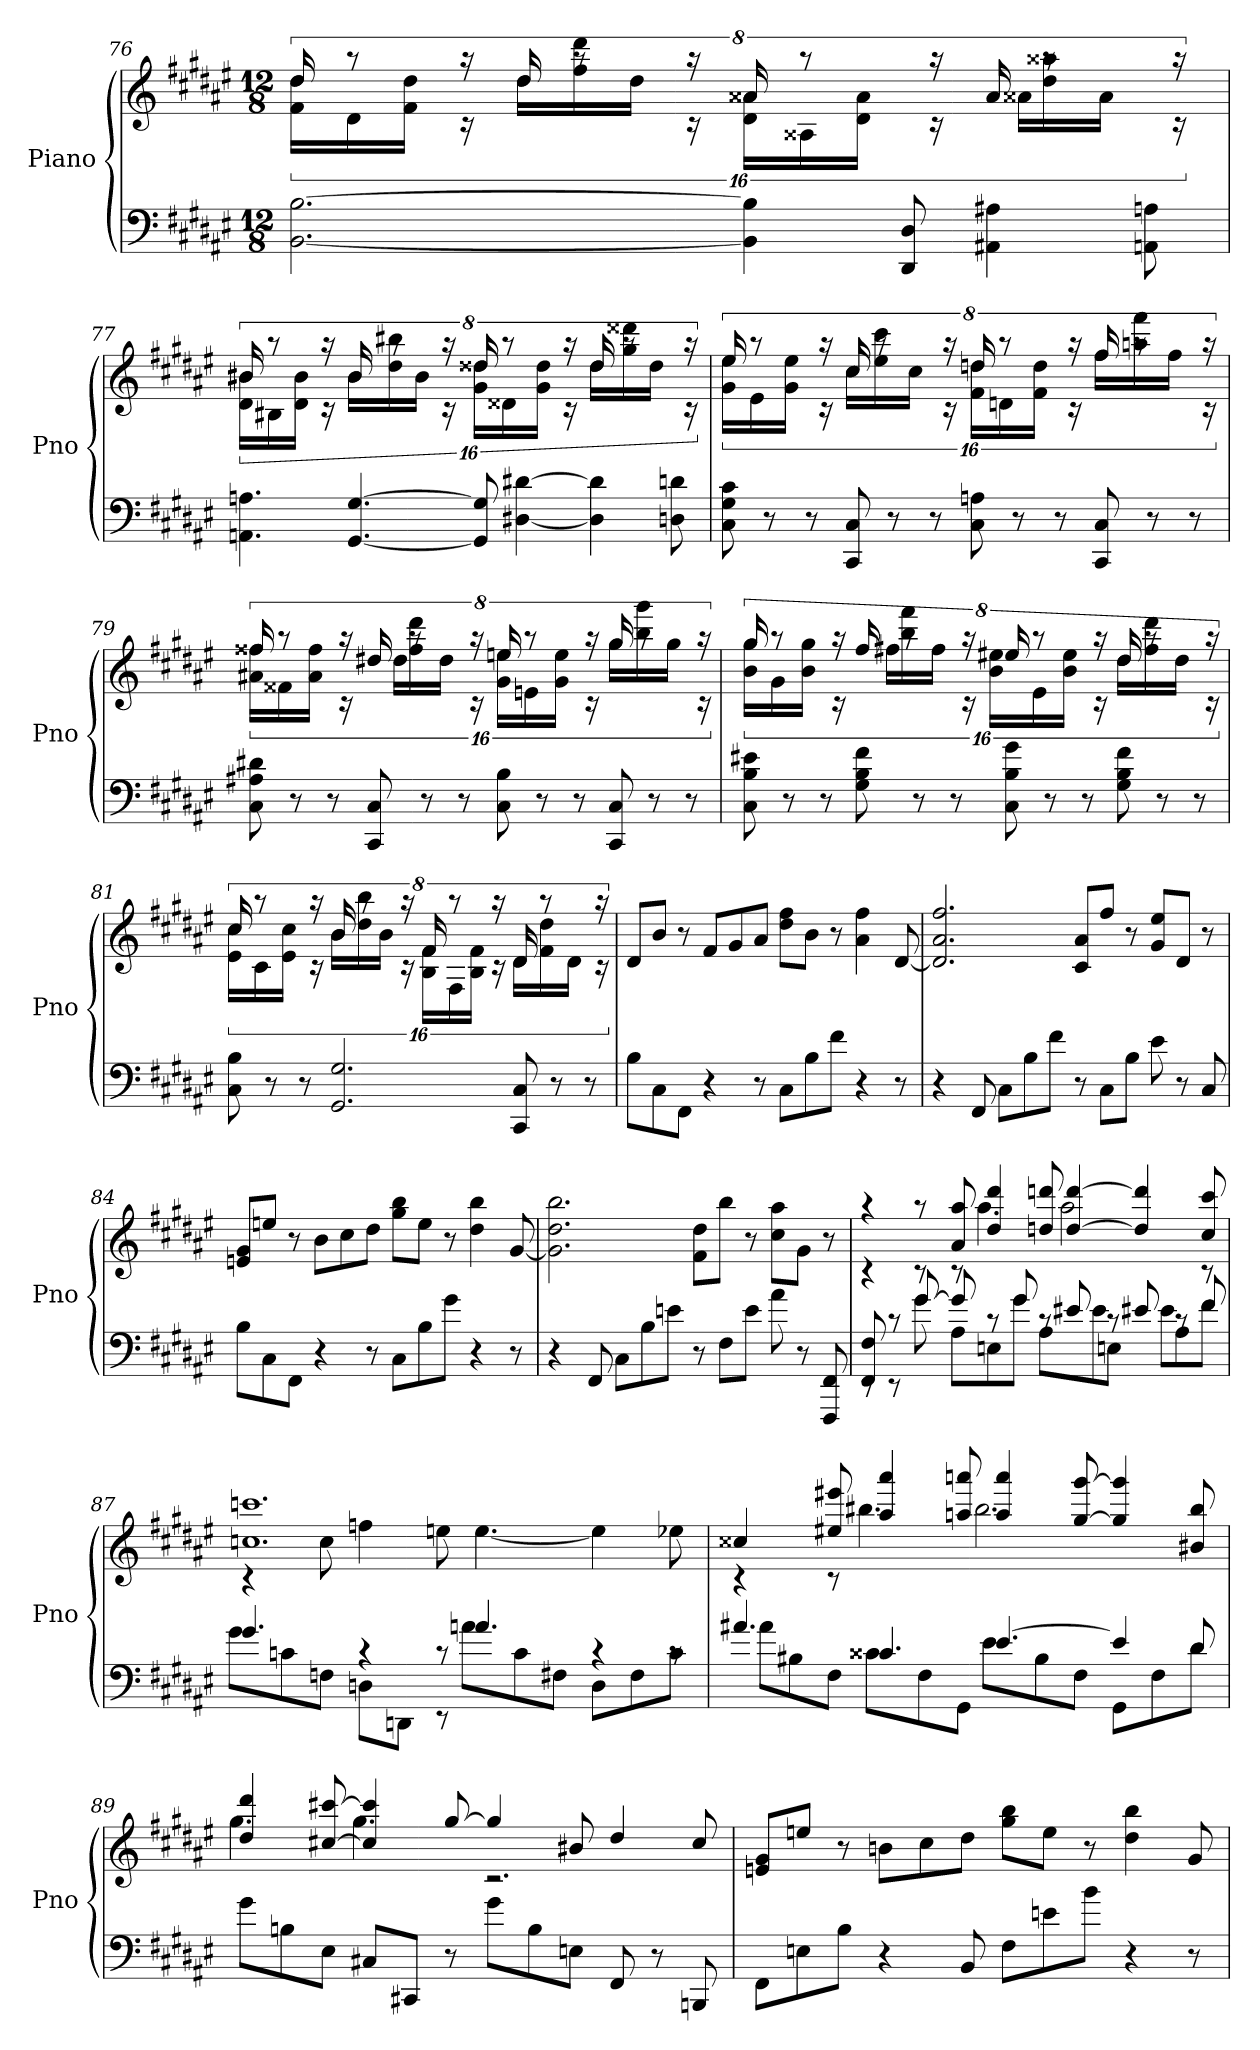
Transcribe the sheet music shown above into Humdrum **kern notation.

**kern	**kern
*part1	*part1
*staff2	*staff1
*I"Piano	*
*I'Pno	*
*clefF4	*clefG2
*k[f#c#g#d#a#e#]	*k[f#c#g#d#a#e#]
*M12/8	*M12/8
=76	=76
*	*^
[2.BB [2.B	32%3dd#	32%3f# 32%3dd#LL
.	16%3raa	32%3d#
.	.	32%3f# 32%3dd#JJ
.	32%3raa	32%3rc
.	32%3dd#	32%3dd#LL
.	16%3raa	32%3ff# 32%3ddd#
.	.	32%3dd#JJ
.	32%3raa	32%3rc
4BB] 4B]	32%3a##X	32%3d# 32%3a##XLL
.	16%3raa	32%3A##X
.	.	32%3d# 32%3a##JJ
8DD# 8D#	.	.
.	32%3raa	32%3rc
4AA#X 4A#X	32%3a##	32%3a##XLL
.	16%3raa	32%3dd# 32%3aa##X
.	.	32%3a##JJ
8AAn 8An	.	.
.	32%3raa	32%3rc
=77	=77	=77
4.AAn 4.An	32%3b#X	32%3d# 32%3b#XLL
.	16%3raa	32%3B#X
.	.	32%3d# 32%3b#JJ
.	32%3raa	32%3rc
[4.GG# [4.G#	32%3b#	32%3b#LL
.	16%3raa	32%3dd# 32%3bb#X
.	.	32%3b#JJ
.	32%3raa	32%3rc
8GG#] 8G#]	32%3dd##X	32%3g# 32%3dd##XLL
.	16%3raa	32%3d##X
[4D#X [4d#X	.	.
.	.	32%3g# 32%3dd##JJ
.	32%3raa	32%3rc
4D#] 4d#]	32%3dd##	32%3dd##LL
.	16%3raa	32%3gg# 32%3ddd##X
.	.	32%3dd##JJ
8Dn 8dn	.	.
.	32%3raa	32%3rc
=78	=78	=78
8C# 8G# 8c#	32%3ee#	32%3g# 32%3ee#LL
.	16%3raa	32%3e#
8r	.	.
.	.	32%3g# 32%3ee#JJ
8r	.	.
.	32%3raa	32%3rc
8CC# 8C#	32%3cc#	32%3cc#LL
.	16%3raa	32%3ee# 32%3ccc#
8r	.	.
.	.	32%3cc#JJ
8r	.	.
.	32%3raa	32%3rc
8C# 8An	32%3ddn	32%3f# 32%3ddLL
.	16%3raa	32%3dn
8r	.	.
.	.	32%3f# 32%3ddJJ
8r	.	.
.	32%3raa	32%3rc
8CC# 8C#	32%3ff#	32%3ff#LL
.	16%3raa	32%3aan 32%3fff#
8r	.	.
.	.	32%3ff#JJ
8r	.	.
.	32%3raa	32%3rc
=79	=79	=79
8C# 8A#X 8d#X	32%3ff##X	32%3a#X 32%3ff##XLL
.	16%3raa	32%3f##X
8r	.	.
.	.	32%3a# 32%3ff##JJ
8r	.	.
.	32%3raa	32%3rc
8CC# 8C#	32%3dd#X	32%3dd#LL
.	16%3raa	32%3ff## 32%3ddd#
8r	.	.
.	.	32%3dd#JJ
8r	.	.
.	32%3raa	32%3rc
8C# 8B	32%3een	32%3g# 32%3eeLL
.	16%3raa	32%3en
8r	.	.
.	.	32%3g# 32%3eeJJ
8r	.	.
.	32%3raa	32%3rc
8CC# 8C#	32%3gg#	32%3gg#LL
.	16%3raa	32%3bb 32%3ggg#
8r	.	.
.	.	32%3gg#JJ
8r	.	.
.	32%3raa	32%3rc
=80	=80	=80
8C# 8B 8e#X	32%3gg#	32%3b 32%3gg#LL
.	16%3raa	32%3g#
8r	.	.
.	.	32%3b 32%3gg#JJ
8r	.	.
.	32%3raa	32%3rc
8G# 8B 8f#	32%3ff#	32%3ff#XLL
.	16%3raa	32%3bb 32%3fff#
8r	.	.
.	.	32%3ff#JJ
8r	.	.
.	32%3raa	32%3rc
8C# 8B 8g#	32%3ee#	32%3b 32%3ee#XLL
.	16%3raa	32%3e#
8r	.	.
.	.	32%3b 32%3ee#JJ
8r	.	.
.	32%3raa	32%3rc
8G# 8B 8f#	32%3dd#	32%3dd#LL
.	16%3raa	32%3ff# 32%3ddd#
8r	.	.
.	.	32%3dd#JJ
8r	.	.
.	32%3raa	32%3rc
=81	=81	=81
8C# 8B	32%3cc#	32%3e# 32%3cc#LL
.	16%3raa	32%3c#
8r	.	.
.	.	32%3e# 32%3cc#JJ
8r	.	.
.	32%3raa	32%3rc
2.GG# 2.G#	32%3b	32%3bLL
.	16%3raa	32%3dd# 32%3bb
.	.	32%3bJJ
.	32%3raa	32%3rc
.	32%3f#	32%3B 32%3f#LL
.	16%3raa	32%3F#
.	.	32%3B 32%3f#JJ
.	32%3raa	32%3rc
8CC# 8C#	32%3d#	32%3d#LL
.	16%3raa	32%3f# 32%3dd#
8r	.	.
.	.	32%3d#JJ
8r	.	.
.	32%3raa	32%3rc
*	*v	*v
=82	=82
8BL	8d#L
8C#	8bJ
8FF#J	8r
4r	8f#L
.	8g#
8r	8a#J
8C#L	8dd# 8ff#L
8B	8bJ
8f#J	8r
4r	4a# 4ff#
8r	[8d#
=83	=83
4r	2.d#] 2.a# 2.ff#
8FF#	.
8C#L	.
8B	.
8f#J	.
8r	8c# 8a#L
8C#L	8ff#J
8BJ	8r
8e#	8g# 8ee#L
8r	8d#J
8C#	8r
=84	=84
8BL	8en 8g#L
8C#	8eenJ
8FF#J	8r
4r	8bL
.	8cc#
8r	8dd#J
8C#L	8gg# 8bbL
8B	8eeJ
8g#J	8r
4r	4dd# 4bb
8r	[8g#
=85	=85
4r	2.g#] 2.dd# 2.bb
8FF#	.
8C#L	.
8B	.
8enJ	.
8r	8f# 8dd#L
8F#L	8bbJ
8eJ	8r
8a#	8cc# 8aa#L
8r	8g#J
8FFF# 8FF#	8r
=86	=86
*^	*^
8FF# 8F#	8rEE	4raa	4rc
8rc	8rEE	.	.
[8g#	8g#	8raa	8rc
8g#]	8A#L	8a# 8aa#	8rc
8rc	8En	4dd# 4ddd#	4.aa#
8g#	8g#J	.	.
8rc	8A#L	8ddn 8dddn	.
8e#X	8e#	[4dd [4ddd	2aa#
8rc	8EnJ	.	.
8e#X	8e#L	4dd] 4ddd]	.
8rc	8A#	.	.
8f#	8f#J	8cc# 8ccc#	8rc
=87	=87	=87	=87
4.g#	8g#L	1.ccn 1.cccn	4rc
.	8cn	.	.
.	8FnJ	.	8cc
4rc	8DnL	.	4ffn
.	8DDnJ	.	.
8rc	8rEE	.	8een
4.an	8aL	.	[4.ee
.	8c	.	.
.	8F#XJ	.	.
4rc	8DL	.	4ee]
.	8F#	.	.
8rc	8cJ	.	8ee-X
=88	=88	=88	=88
4.a#X	8a#L	4cc##X	4rc
.	8B#X	.	.
.	8F#J	8ee#X 8eee#X	8rc
4.c##X	8c##XL	4aa# 4aaa#	4.bb#X
.	8F#	.	.
.	8GG#J	8aan 8aaan	.
[4.e#	8e#L	4aa 4aaa	2.bb#
.	8B#	.	.
.	8F#J	[8gg# [8ggg#	.
4e#]	8GG#L	4gg#] 4ggg#]	.
.	8F#	.	.
8d#	8d#J	8b#X 8bb#	.
*v	*v	*	*
=89	=89	=89
8g#L	4dd# 4ddd#	4.gg#
8Bn	.	.
8E#J	[8cc#X [8ccc#X	.
8C#XL	4cc#] 4ccc#]	4.gg#
8CC#XJ	.	.
8r	[8gg#	.
8g#L	4gg#]	2.rc
8B	.	.
8EnJ	8b#X	.
8FF#	4dd#	.
8r	.	.
8BBBn	8cc#	.
*	*v	*v
=90	=90
8FF#L	8en 8g#L
8En	8eenJ
8BJ	8r
4r	8bnL
.	8cc#
8BB	8dd#J
8F#L	8gg# 8bbL
8en	8eeJ
8bJ	8r
4r	4dd# 4bb
8r	8g#
=	=
*-	*-
